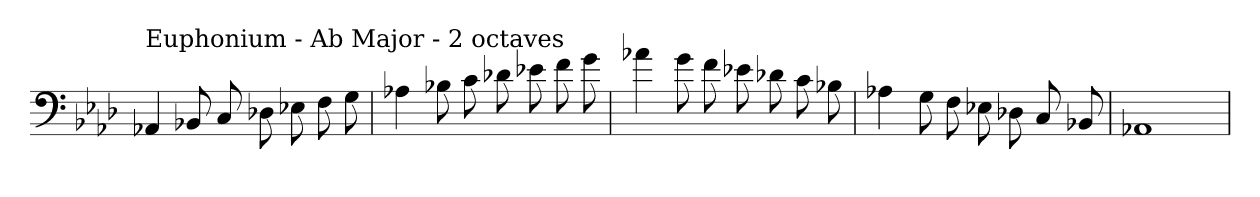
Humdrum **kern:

**kern
*part1
*staff1
*clefF4
*k[b-e-a-d-]
*A-:
=
!LO:TX:a:t=Euphonium - Ab Major - 2 octaves
4AA-X
8BB-X
8C
8D-X
8E-X
8F
8G
=
4A-X
8B-X
8c
8d-X
8e-X
8f
8g
=
4a-X
8g
8f
8e-X
8d-X
8c
8B-X
=
4A-X
8G
8F
8E-X
8D-X
8C
8BB-X
=
1AA-X
=
*-
